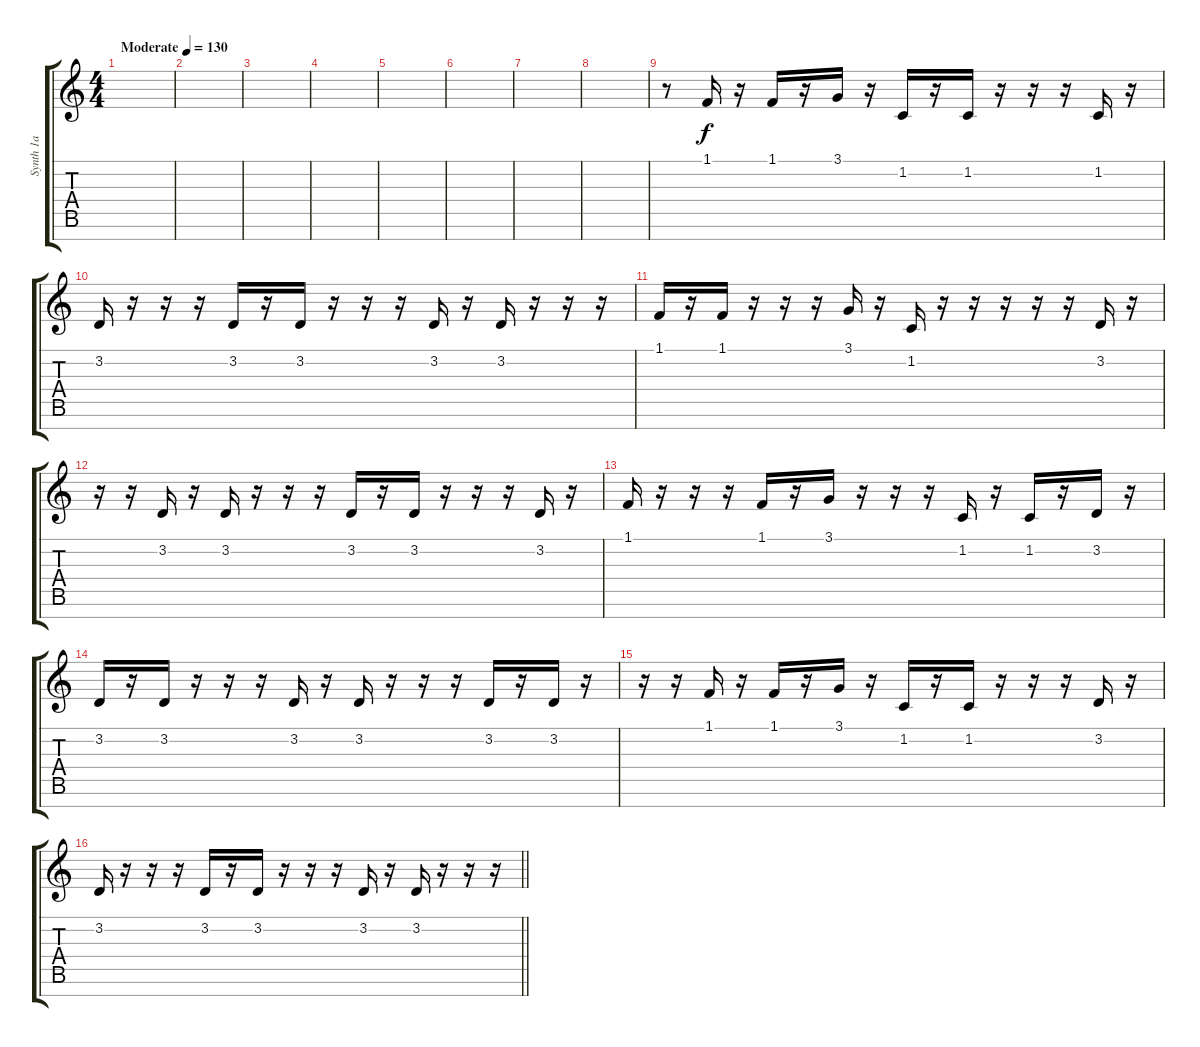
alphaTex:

\track ("Synth 1a" "Synth 1a") {instrument lead8bassandlead}
\staff {score tabs}
\tuning (E4 B3 G3 D3 A2 E2 B1) {hide}
\ts (4 4)
\tempo (130 "Moderate")
\clef g2
\ks c
|
|
|
|
|
|
|
|
r.8{volume 10} 1.1.16 r.16 1.1.16 r.16 3.1.16 r.16 1.2.16 r.16 1.2.16 r.16 r.16 r.16 1.2.16 r.16 |
3.2.16 r.16 r.16 r.16 3.2.16 r.16 3.2.16 r.16 r.16 r.16 3.2.16 r.16 3.2.16 r.16 r.16 r.16 |
1.1.16 r.16 1.1.16 r.16 r.16 r.16 3.1.16 r.16 1.2.16 r.16 r.16 r.16 r.16 r.16 3.2.16 r.16 |
r.16 r.16 3.2.16 r.16 3.2.16 r.16 r.16 r.16 3.2.16 r.16 3.2.16 r.16 r.16 r.16 3.2.16 r.16 |
1.1.16 r.16 r.16 r.16 1.1.16 r.16 3.1.16 r.16 r.16 r.16 1.2.16 r.16 1.2.16 r.16 3.2.16 r.16 |
3.2.16 r.16 3.2.16 r.16 r.16 r.16 3.2.16 r.16 3.2.16 r.16 r.16 r.16 3.2.16 r.16 3.2.16 r.16 |
r.16 r.16 1.1.16 r.16 1.1.16 r.16 3.1.16 r.16 1.2.16 r.16 1.2.16 r.16 r.16 r.16 3.2.16 r.16 |
\barLineRight lightlight
3.2.16 r.16 r.16 r.16 3.2.16 r.16 3.2.16 r.16 r.16 r.16 3.2.16 r.16 3.2.16 r.16 r.16 r.16
